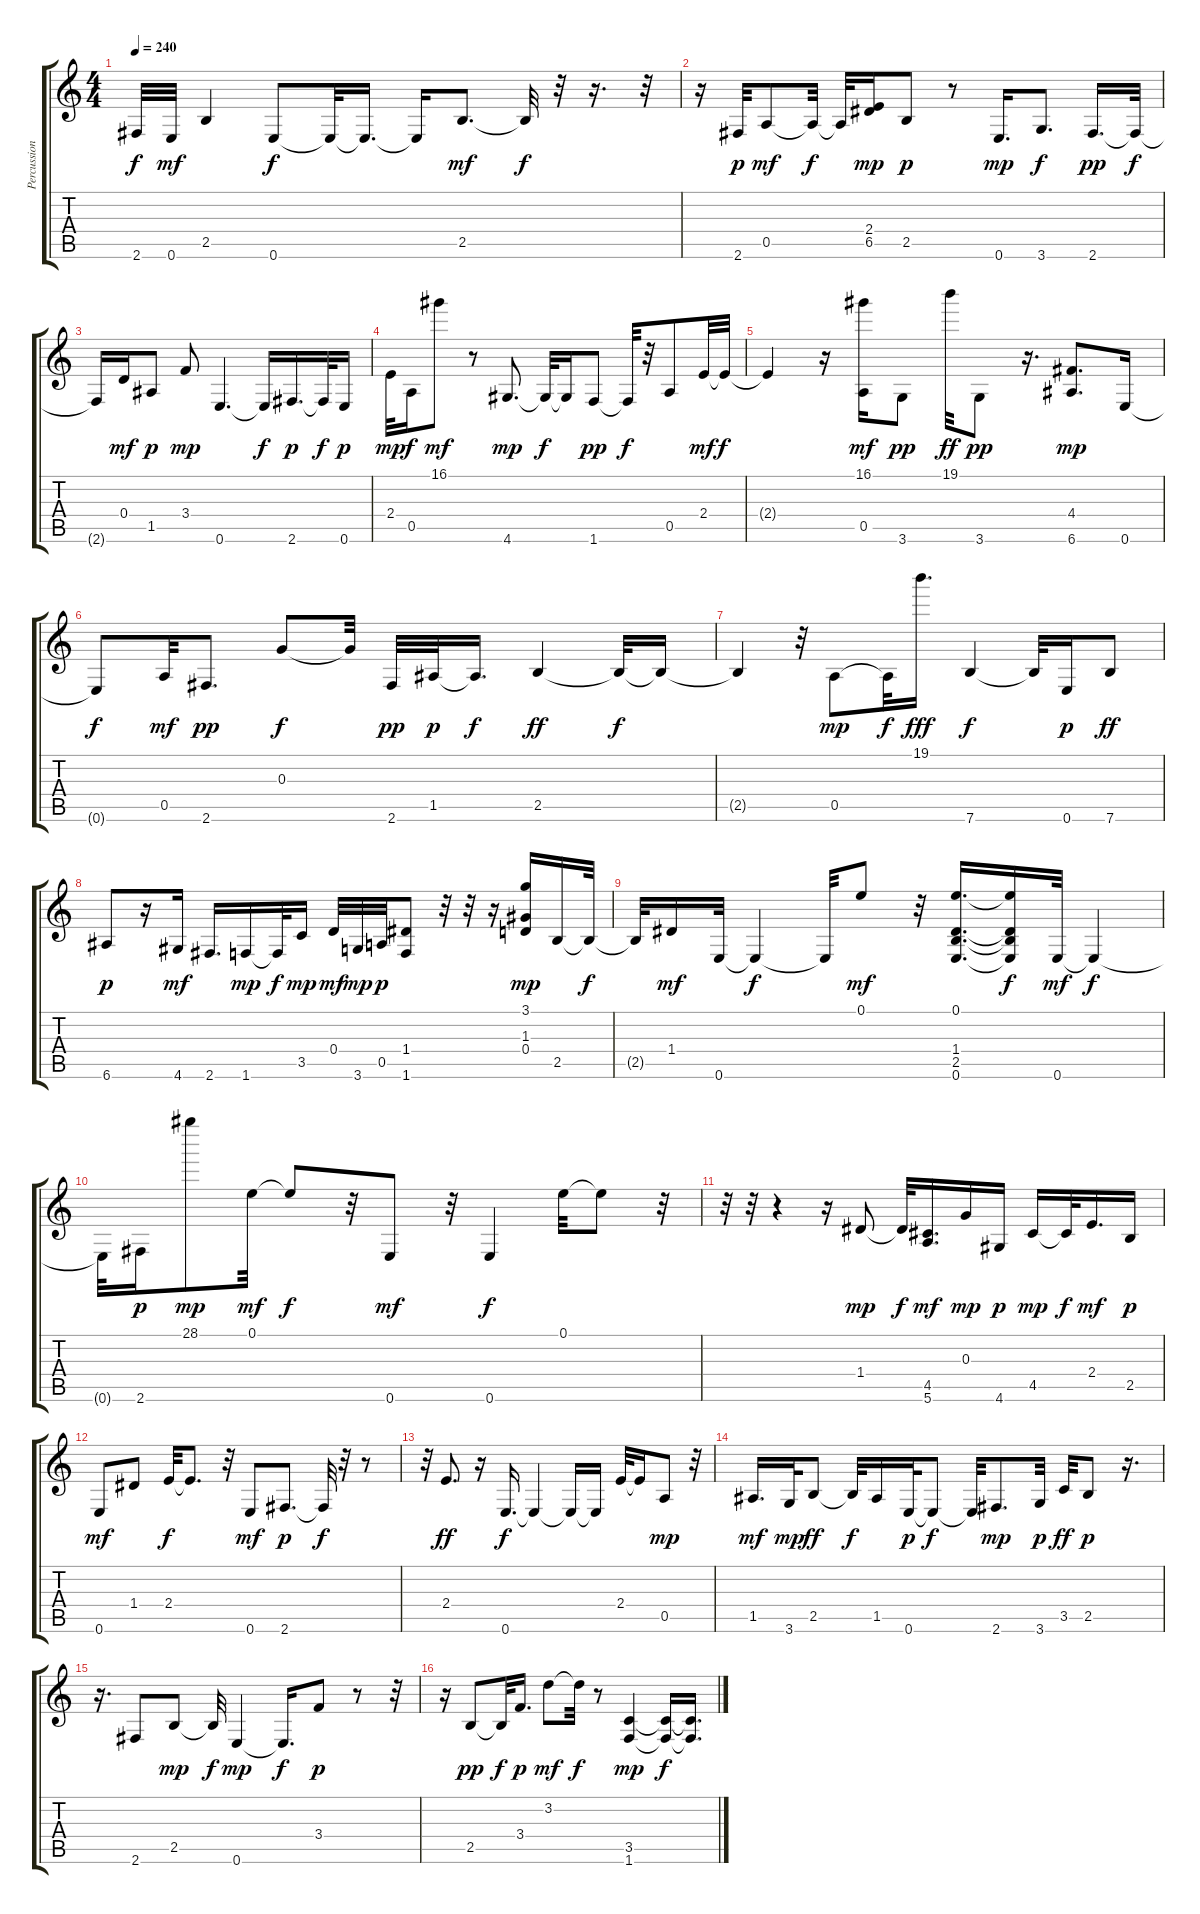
\track ("Percussions" "Percussion") {instrument acousticguitarsteel}
\staff {score tabs}
\tuning (E4 B3 G3 D3 A2 E2) {hide}
\ts (4 4)
\tempo 240
\clef g2
\ks c
2.6{t}.32{dy f} 0.6.32{dy mf} 2.5.4 0.6.8{dy f} 0.6{t}.32 0.6{t}.16{d} 0.6{t}.16 2.5.8{d dy mf} 2.5{t}.32{dy f} r.32 r.16{d} r.32 |
r.16 2.6.32{dy p} 0.5.8{dy mf} 0.5{t}.32{dy f} 0.5{t}.32 (2.4 6.5).16{dy mp} 2.5.8{dy p} r.8 0.6.16{d dy mp} 3.6.8{d dy f} 2.6.16{d dy pp} 2.6{t}.32{dy f} |
2.6{t}.16 0.4.16{dy mf} 1.5.8{dy p} 3.4.8{dy mp} 0.6.4{d} 0.6{t}.16{dy f} 2.6.16{d dy p} 2.6{t}.32{dy f} 0.6.16{dy p} |
2.4.32{dy mp} 0.5.16{dy f} 16.1.8{dy mf} r.8 4.6.8{d dy mp} 4.6{t}.32{dy f} 4.6{t}.16 1.6.8{dy pp} 1.6{t}.32{dy f} r.32 0.5.8 2.4.32{dy mf} 2.4{t}.32{dy f} |
2.4{t}.4 r.16 (16.1 0.5).16{dy mf} 3.6.8{dy pp} 19.1.32{dy ff} 3.6.8{dy pp} r.16{d} (4.4 6.6).8{d dy mp} 0.6.16 |
0.6{t}.8{dy f} 0.5.32{dy mf} 2.6.8{d dy pp} 0.3.8{dy f} 0.3{t}.32 2.6.32{dy pp} 1.5.32{dy p} 1.5{t}.16{d dy f} 2.5.4{dy ff} 2.5{t}.32{dy f} 2.5{t}.16 |
2.5{t}.4 r.32 0.5.8{dy mp} 0.5{t}.32{dy f} 19.1.16{d dy fff} 7.6.4{dy f} 7.6{t}.32 0.6.16{dy p} 7.6.8{dy ff} |
6.6.8{dy p} r.16 4.6.16{dy mf} 2.6.16{d} 1.6.16{dy mp} 1.6{t}.32{dy f} 3.5.16{dy mp} 0.4.32{dy mf} 3.6.32{dy mp} 0.5.32{dy p} (1.4 1.6).8 r.32 r.32 r.16 (3.1 1.3 0.4).16{dy mp} 2.5.16 2.5{t}.32{dy f} |
2.5{t}.32 1.4.16{dy mf} 0.6.32 0.6{t}.4{dy f} 0.6{t}.32 0.1.8{dy mf} r.32 (0.1 1.4 2.5 0.6).16{d} (0.1{t} 1.4{t} 2.5{t} 0.6{t}).16{dy f} 0.6.32{dy mf} 0.6{t}.4{dy f} |
0.6{t}.32 2.6.16{dy p} 28.1.8{dy mp} 0.1.32{dy mf} 0.1{t}.8{dy f} r.32 0.6.8{dy mf} r.32 0.6.4{dy f} 0.1.32 0.1{t}.8 r.32 |
r.32 r.32 r.4 r.16 1.4.8{dy mp} 1.4{t}.32{dy f} (4.5 5.6).16{d dy mf} 0.3.16{dy mp} 4.6.16{dy p} 4.5.16{dy mp} 4.5{t}.32{dy f} 2.4.16{d dy mf} 2.5.16{dy p} |
0.6.8{dy mf} 1.4.8 2.4.32{dy f} 2.4{t}.8{d} r.32 0.6.8{dy mf} 2.6.8{d dy p} 2.6{t}.32{dy f} r.32 r.8 |
r.32 2.4.8{d dy ff} r.16 0.6.16{d dy f} 0.6{t}.4 0.6{t}.16 0.6{t}.16 2.4.32 2.4{t}.16 0.5.8{dy mp} r.32 |
1.5.16{d dy mf} 3.6.32{dy mp} 2.5.8{dy ff} 2.5{t}.32{dy f} 1.5.16 0.6.32{dy p} 0.6{t}.8{dy f} 0.6{t}.32 2.6.8{d dy mp} 3.6.32{dy p} 3.5.32{dy ff} 2.5.8{dy p} r.16{d} |
r.16{d} 2.6.8 2.5.8{dy mp} 2.5{t}.32{dy f} 0.6.4{dy mp} 0.6{t}.16{d dy f} 3.4.8{dy p} r.8 r.32 |
r.16 2.5.8{dy pp} 2.5{t}.32{dy f} 3.4.16{d dy p} 3.2.8{dy mf} 3.2{t}.32{dy f} r.8 (3.5 1.6).4{dy mp} (3.5{t} 1.6{t}).16{dy f} (3.5{t} 1.6{t}).16{d}
